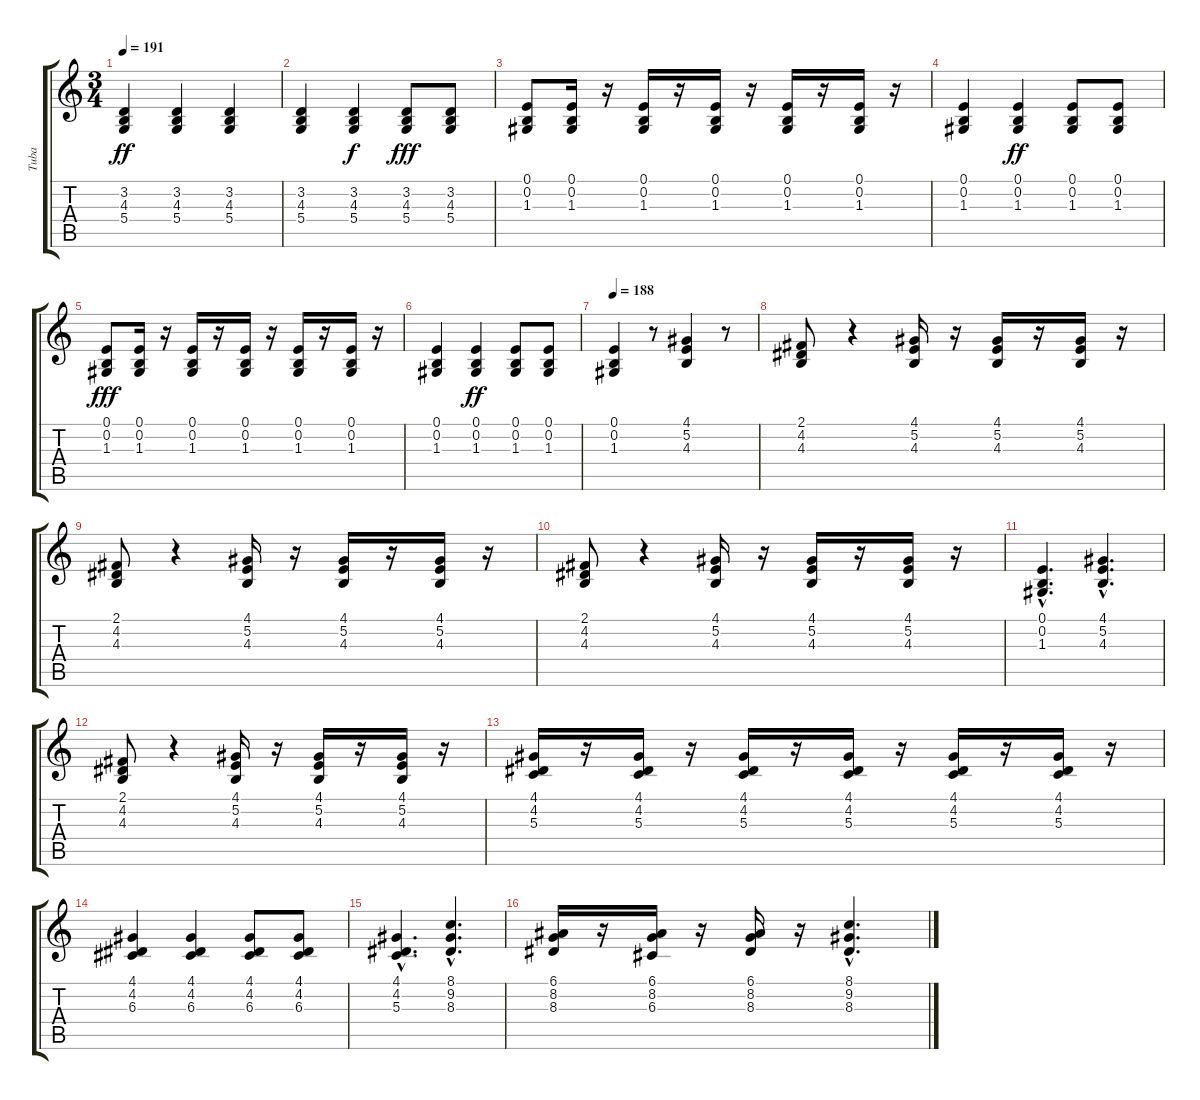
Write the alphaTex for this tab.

\track ("Tuba" "Tuba") {instrument tuba}
\staff {score tabs}
\tuning (E4 B3 G3 D3 A2 E2) {hide}
\ts (3 4)
\tempo 191
\clef g2
\ks c
(3.2 4.3 5.4).4{dy ff} (3.2 4.3 5.4).4 (3.2 4.3 5.4).4 |
(3.2 4.3 5.4).4 (3.2 4.3 5.4).4{dy f} (3.2 4.3 5.4).8{dy fff} (3.2 4.3 5.4).8 |
(0.1 0.2 1.3).8 (0.1 0.2 1.3).16 r.16 (0.1 0.2 1.3).16 r.16 (0.1 0.2 1.3).16 r.16 (0.1 0.2 1.3).16 r.16 (0.1 0.2 1.3).16 r.16 |
(0.1 0.2 1.3).4 (0.1 0.2 1.3).4{dy ff} (0.1 0.2 1.3).8 (0.1 0.2 1.3).8 |
(0.1 0.2 1.3).8{dy fff} (0.1 0.2 1.3).16 r.16 (0.1 0.2 1.3).16 r.16 (0.1 0.2 1.3).16 r.16 (0.1 0.2 1.3).16 r.16 (0.1 0.2 1.3).16 r.16 |
(0.1 0.2 1.3).4 (0.1 0.2 1.3).4{dy ff} (0.1 0.2 1.3).8 (0.1 0.2 1.3).8 |
\tempo 188
(0.1 0.2 1.3).4 r.8 (4.1 5.2 4.3).4 r.8 |
(2.1 4.2 4.3).8 r.4 (4.1 5.2 4.3).16 r.16 (4.1 5.2 4.3).16 r.16 (4.1 5.2 4.3).16 r.16 |
(2.1 4.2 4.3).8 r.4 (4.1 5.2 4.3).16 r.16 (4.1 5.2 4.3).16 r.16 (4.1 5.2 4.3).16 r.16 |
(2.1 4.2 4.3).8 r.4 (4.1 5.2 4.3).16 r.16 (4.1 5.2 4.3).16 r.16 (4.1 5.2 4.3).16 r.16 |
(0.1{hac} 0.2{hac} 1.3{hac}).4{d} (4.1{hac} 5.2{hac} 4.3{hac}).4{d} |
(2.1 4.2 4.3).8 r.4 (4.1 5.2 4.3).16 r.16 (4.1 5.2 4.3).16 r.16 (4.1 5.2 4.3).16 r.16 |
(4.1 4.2 5.3).16 r.16 (4.1 4.2 5.3).16 r.16 (4.1 4.2 5.3).16 r.16 (4.1 4.2 5.3).16 r.16 (4.1 4.2 5.3).16 r.16 (4.1 4.2 5.3).16 r.16 |
(4.1 4.2 6.3).4 (4.1 4.2 6.3).4 (4.1 4.2 6.3).8 (4.1 4.2 6.3).8 |
(4.1{hac} 4.2{hac} 5.3{hac}).4{d} (8.1{hac} 9.2{hac} 8.3{hac}).4{d} |
(6.1 8.2 8.3).16 r.16 (6.1 8.2 6.3).16 r.16 (6.1 8.2 8.3).16 r.16 (8.1{hac} 9.2{hac} 8.3{hac}).4{d}
